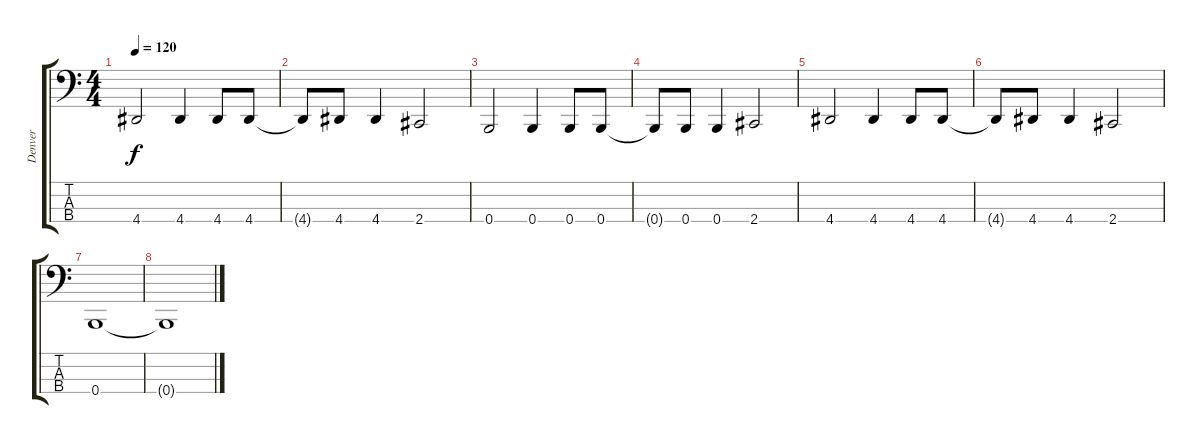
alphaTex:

\track ("Denver" "Denver") {instrument electricbassfinger}
\staff {score tabs}
\tuning (Eb2 Bb1 F1 B0) {hide}
\ts (4 4)
\tempo 120
\clef f4
\ks c
4.4.2{dy f} 4.4.4 4.4.8 4.4.8 |
4.4{t}.8 4.4.8 4.4.4 2.4.2 |
0.4.2 0.4.4 0.4.8 0.4.8 |
0.4{t}.8 0.4.8 0.4.4 2.4.2 |
4.4.2 4.4.4 4.4.8 4.4.8 |
4.4{t}.8 4.4.8 4.4.4 2.4.2 |
0.4.1 |
0.4{t}.1
